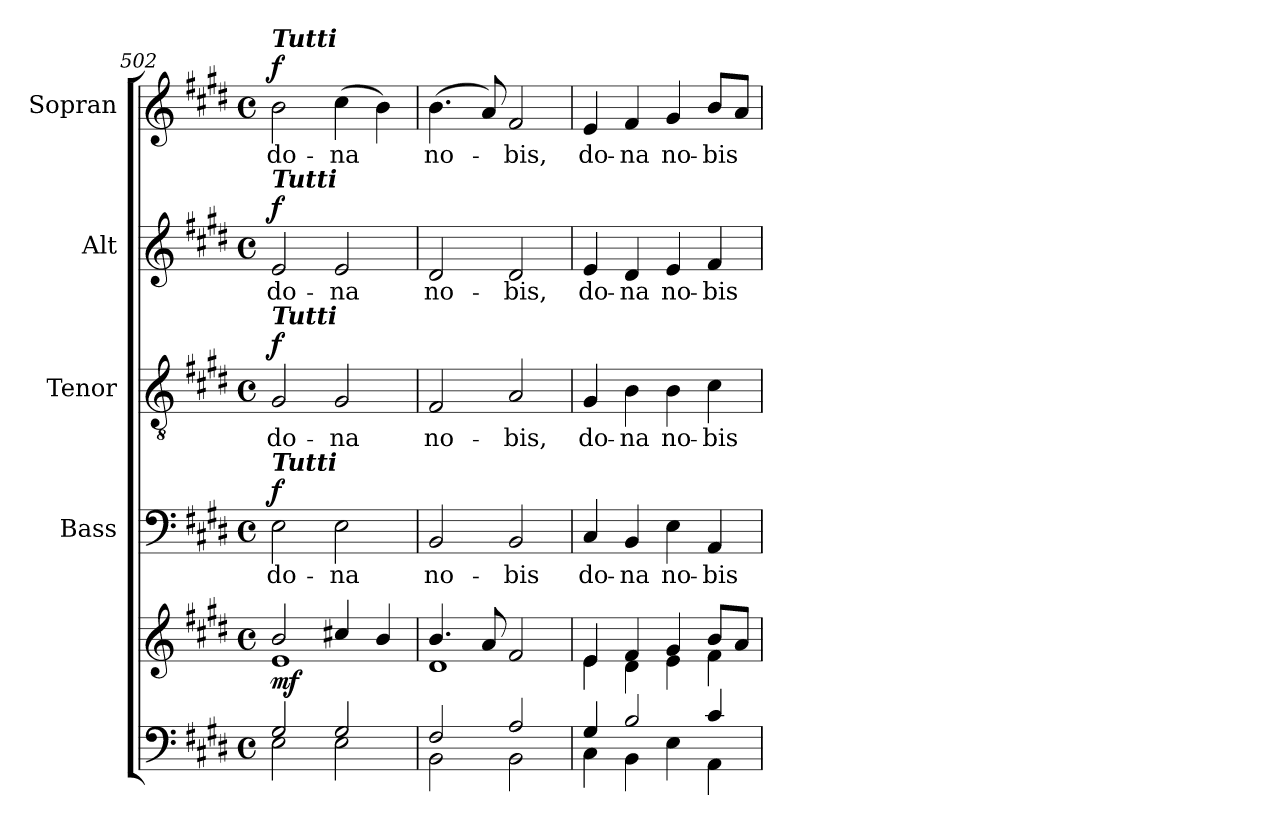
**kern	**kern	**dynam	**kern	**text	**dynam	**kern	**text	**dynam	**kern	**text	**dynam	**kern	**text	**dynam
*part5	*part5	*part5	*part4	*part4	*part4	*part3	*part3	*part3	*part2	*part2	*part2	*part1	*part1	*part1
*staff6	*staff5	*staff5/6	*staff4	*staff4	*staff4	*staff3	*staff3	*staff3	*staff2	*staff2	*staff2	*staff1	*staff1	*staff1
*	*	*	*I"Bass	*	*	*I"Tenor	*	*	*I"Alt	*	*	*I"Sopran	*	*
*	*	*	*I'B.	*	*	*I'T.	*	*	*I'A.	*	*	*I'S.	*	*
*clefF4	*clefG2	*	*clefF4	*	*	*clefGv2	*	*	*clefG2	*	*	*clefG2	*	*
*k[f#c#g#d#]	*k[f#c#g#d#]	*	*k[f#c#g#d#]	*	*	*k[f#c#g#d#]	*	*	*k[f#c#g#d#]	*	*	*k[f#c#g#d#]	*	*
*E:	*E:	*	*E:	*	*	*E:	*	*	*E:	*	*	*E:	*	*
*M4/4	*M4/4	*	*M4/4	*	*	*M4/4	*	*	*M4/4	*	*	*M4/4	*	*
*met(c)	*met(c)	*	*met(c)	*	*	*met(c)	*	*	*met(c)	*	*	*met(c)	*	*
=502	=502	=502	=502	=502	=502	=502	=502	=502	=502	=502	=502	=502	=502	=502
*^	*^	*	*	*	*	*	*	*	*	*	*	*	*	*
!	!	!	!	!	!	!	!	!	!	!	!	!	!	!LO:TX:a:Bi:t=Tutti	!	!
!	!	!	!	!	!	!	!	!	!	!	!LO:TX:a:Bi:t=Tutti	!	!	!	!	!
!	!	!	!	!	!	!	!	!LO:TX:a:Bi:t=Tutti	!	!	!	!	!	!	!	!
!	!	!	!	!	!LO:TX:a:Bi:t=Tutti	!	!	!	!	!	!	!	!	!	!	!
!	!	!	!	!LO:DY:b	!	!LO:LY:b	!LO:DY:a	!	!LO:LY:b	!LO:DY:a	!	!LO:LY:b	!LO:DY:a	!	!LO:LY:b	!LO:DY:a
2G#/	2E\	2b/	1e	mf	2E\	do-	f	2G#/	do-	f	2e/	do-	f	2b\	do-	f
!	!	!	!	!	!	!LO:LY:b	!	!	!LO:LY:b	!	!	!LO:LY:b	!	!	!LO:LY:b	!
2G#/	2E\	4cc#X/	.	.	2E\	-na	.	2G#/	-na	.	2e/	-na	.	(>4cc#\	-na	.
.	.	4b/	.	.	.	.	.	.	.	.	.	.	.	4b\)	.	.
=503	=503	=503	=503	=503	=503	=503	=503	=503	=503	=503	=503	=503	=503	=503	=503	=503
!	!	!	!	!	!	!LO:LY:b	!	!	!LO:LY:b	!	!	!LO:LY:b	!	!	!LO:LY:b	!
2F#/	2BB\	4.b/	1d#	.	2BB/	no-	.	2F#/	no-	.	2d#/	no-	.	(>4.b\	no-	.
.	.	8a/	.	.	.	.	.	.	.	.	.	.	.	8a/)	.	.
!	!	!	!	!	!	!LO:LY:b	!	!	!LO:LY:b	!	!	!LO:LY:b	!	!	!LO:LY:b	!
2A/	2BB\	2f#/	.	.	2BB/	-bis	.	2A/	-bis,	.	2d#/	-bis,	.	2f#/	-bis,	.
=504	=504	=504	=504	=504	=504	=504	=504	=504	=504	=504	=504	=504	=504	=504	=504	=504
!	!	!	!	!	!	!LO:LY:b	!	!	!LO:LY:b	!	!	!LO:LY:b	!	!	!LO:LY:b	!
4G#/	4C#\	4e/	4e\	.	4C#/	do-	.	4G#/	do-	.	4e/	do-	.	4e/	do-	.
!	!	!	!	!	!	!LO:LY:b	!	!	!LO:LY:b	!	!	!LO:LY:b	!	!	!LO:LY:b	!
2B/	4BB\	4f#/	4d#\	.	4BB/	-na	.	4B\	-na	.	4d#/	-na	.	4f#/	-na	.
!	!	!	!	!	!	!LO:LY:b	!	!	!LO:LY:b	!	!	!LO:LY:b	!	!	!LO:LY:b	!
.	4E\	4g#/	4e\	.	4E\	no-	.	4B\	no-	.	4e/	no-	.	4g#/	no-	.
!	!	!	!	!	!	!LO:LY:b	!	!	!LO:LY:b	!	!	!LO:LY:b	!	!	!LO:LY:b	!
4c#/	4AA\	8b/L	4f#\	.	4AA/	-bis	.	4c#\	-bis	.	4f#/	-bis	.	8b/L	-bis	.
.	.	8a/J	.	.	.	.	.	.	.	.	.	.	.	8a/J	.	.
*v	*v	*	*	*	*	*	*	*	*	*	*	*	*	*	*	*
*	*v	*v	*	*	*	*	*	*	*	*	*	*	*	*	*
=	=	=	=	=	=	=	=	=	=	=	=	=	=	=
*-	*-	*-	*-	*-	*-	*-	*-	*-	*-	*-	*-	*-	*-	*-
